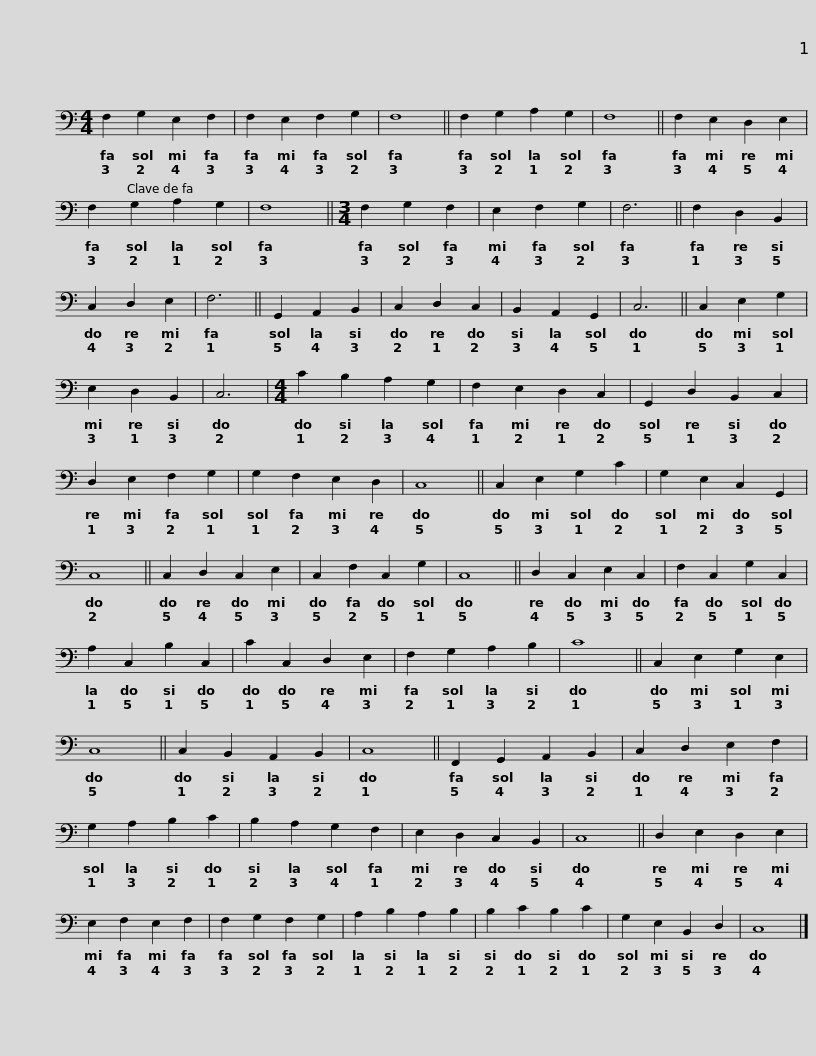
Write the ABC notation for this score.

X:1
L:1/8
M:4/4
I:linebreak $
K:C
V:1 bass
V:1
 F,2 G,2 E,2 F,2 | F,2 E,2 F,2 G,2 | F,8 || F,2 G,2 A,2 G,2 | F,8 || %5
 F,2 E,2 D,2 E,2 | F,2 G,2 A,2 G,2 | F,8 ||$[M:3/4] F,2 G,2 F,2 | E,2 F,2 G,2 | %10
 F,6 || F,2 D,2 B,,2 | C,2 D,2 E,2 | F,6 || G,,2 A,,2 B,,2 | %15
 C,2 D,2 C,2 | B,,2 A,,2 G,,2 | C,6 || C,2 E,2 G,2 |$ E,2 D,2 B,,2 | %20
 C,6 |[M:4/4] C2 B,2 A,2 G,2 | F,2 E,2 D,2 C,2 | G,,2 D,2 B,,2 C,2 | D,2 E,2 F,2 G,2 | %25
 G,2 F,2 E,2 D,2 | C,8 ||$ C,2 E,2 G,2 C2 | G,2 E,2 C,2 G,,2 | C,8 || %30
 C,2 D,2 C,2 E,2 | C,2 F,2 C,2 G,2 | C,8 || D,2 C,2 E,2 C,2 | F,2 C,2 G,2 C,2 |$ %35
 A,2 C,2 B,2 C,2 | C2 C,2 D,2 E,2 | F,2 G,2 A,2 B,2 | C8 || C,2 E,2 G,2 E,2 | %40
 C,8 || C,2 B,,2 A,,2 B,,2 | C,8 || F,,2 G,,2 A,,2 B,,2 |$ C,2 D,2 E,2 F,2 | %45
 G,2 A,2 B,2 C2 | B,2 A,2 G,2 F,2 | E,2 D,2 C,2 B,,2 | C,8 || D,2 E,2 D,2 E,2 | %50
 E,2 F,2 E,2 F,2 | F,2 G,2 F,2 G,2 |$ A,2 B,2 A,2 B,2 | B,2 C2 B,2 C2 | G,2 E,2 B,,2 D,2 | %55
 C,8 |] %56
